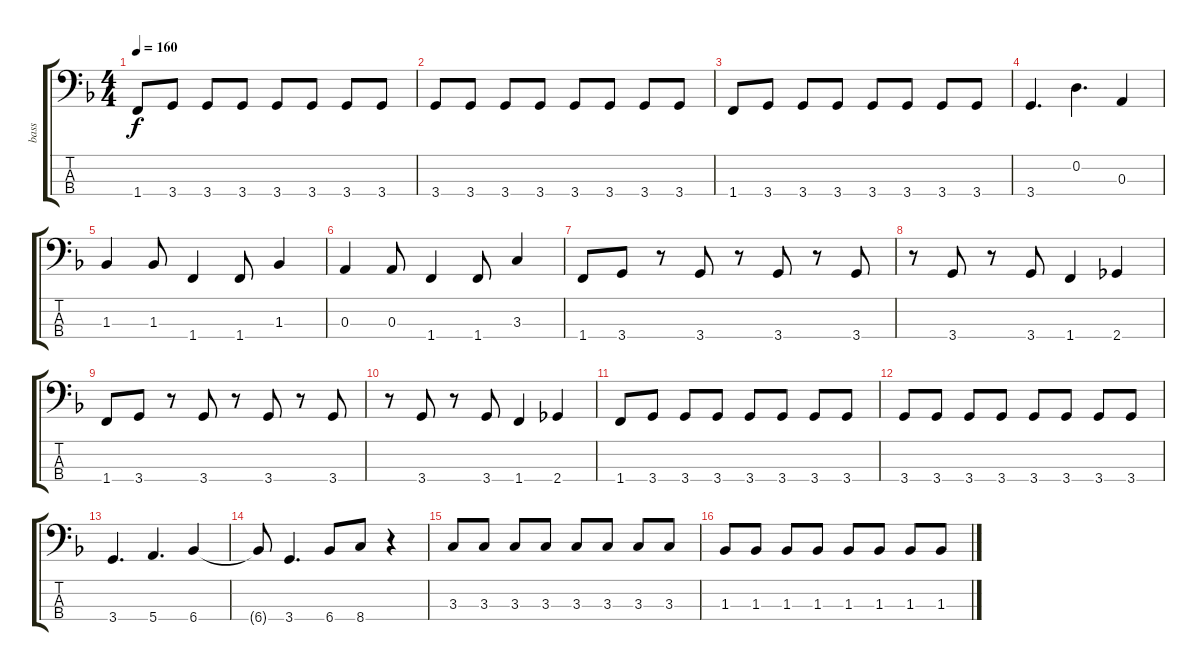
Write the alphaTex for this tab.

\track ("bass" "bass") {instrument electricbassfinger}
\staff {score tabs}
\tuning (G2 D2 A1 E1) {hide}
\ts (4 4)
\tempo 160
\clef f4
\ks f
1.4.8{dy f} 3.4.8 3.4.8 3.4.8 3.4.8 3.4.8 3.4.8 3.4.8 |
3.4.8 3.4.8 3.4.8 3.4.8 3.4.8 3.4.8 3.4.8 3.4.8 |
1.4.8 3.4.8 3.4.8 3.4.8 3.4.8 3.4.8 3.4.8 3.4.8 |
3.4.4{d} 0.2.4{d} 0.3.4 |
1.3.4 1.3.8 1.4.4 1.4.8 1.3.4 |
0.3.4 0.3.8 1.4.4 1.4.8 3.3.4 |
1.4.8 3.4.8 r.8 3.4.8 r.8 3.4.8 r.8 3.4.8 |
r.8 3.4.8 r.8 3.4.8 1.4.4 2.4.4 |
1.4.8 3.4.8 r.8 3.4.8 r.8 3.4.8 r.8 3.4.8 |
r.8 3.4.8 r.8 3.4.8 1.4.4 2.4.4 |
1.4.8 3.4.8 3.4.8 3.4.8 3.4.8 3.4.8 3.4.8 3.4.8 |
3.4.8 3.4.8 3.4.8 3.4.8 3.4.8 3.4.8 3.4.8 3.4.8 |
3.4.4{d} 5.4.4{d} 6.4.4 |
6.4{t}.8 3.4.4{d} 6.4.8 8.4.8 r.4 |
3.3.8 3.3.8 3.3.8 3.3.8 3.3.8 3.3.8 3.3.8 3.3.8 |
1.3.8 1.3.8 1.3.8 1.3.8 1.3.8 1.3.8 1.3.8 1.3.8
